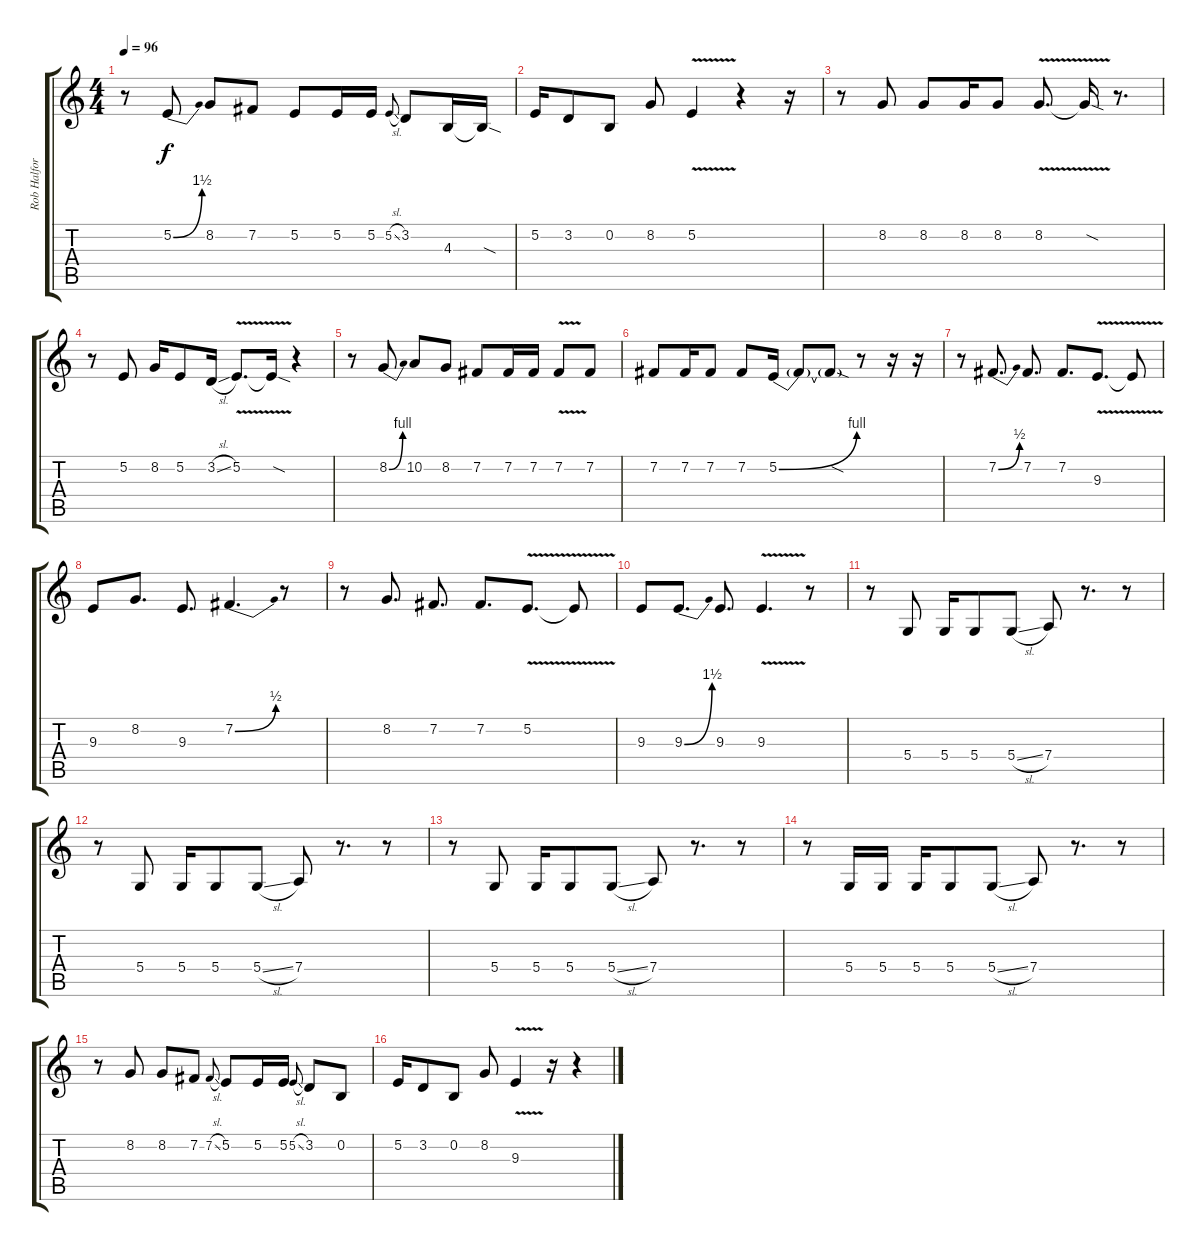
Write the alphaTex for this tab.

\track ("Rob Halford" "Rob Halfor") {instrument violin}
\staff {score tabs}
\tuning (E4 B3 G3 D3 A2 E2) {hide}
\ts (4 4)
\tempo 96
\clef g2
\ks c
r.8{dy f} 5.2{be (bend 0 0 60 6)}.8 8.2.8 7.2.8 5.2.8 5.2.16 5.2.16 5.2{sl}.8{gr onbeat} 3.2.8 4.3.16 4.3{sod t}.16 |
5.2.16 3.2.8 0.2.8 8.2.8 5.2{v}.4 r.4 r.16 |
r.8 8.2.8 8.2.8 8.2.16 8.2.8 8.2{v}.8{d} 8.2{sod t}.16 r.8{d} |
r.8 5.2.8 8.2.16 5.2.8 3.2{sl}.16 5.2{v}.8{d} 5.2{sod t}.16 r.4 |
r.8 8.2{be (bend 0 0 60 4)}.8 10.2.8 8.2.8 7.2.8 7.2.16 7.2.16 7.2{v}.8 7.2.8 |
7.2.8 7.2.16 7.2.8 7.2.8 5.2{be (bend 0 0 60 4)}.16 5.2{t}.8 5.2{sod t}.8 r.8 r.16 r.16 |
r.8 7.2{be (bend 0 0 60 2)}.8{d} 7.2.8{d} 7.2.8{d} 9.3{v}.8{d} 9.3{t}.8 |
9.3.8 8.2.8{d} 9.3.8{d} 7.2{be (bend 0 0 60 2)}.4{d} r.8 |
r.8 8.2.8{d} 7.2.8{d} 7.2.8{d} 5.2{v}.8{d} 5.2{t}.8 |
9.3.8 9.3{be (bend 0 0 60 6)}.8{d} 9.3.8{d} 9.3{v}.4{d} r.8 |
r.8 5.4.8 5.4.16 5.4.8 5.4{sl}.8 7.4.8 r.8{d} r.8 |
r.8 5.4.8 5.4.16 5.4.8 5.4{sl}.8 7.4.8 r.8{d} r.8 |
r.8 5.4.8 5.4.16 5.4.8 5.4{sl}.8 7.4.8 r.8{d} r.8 |
r.8 5.4.16 5.4.16 5.4.16 5.4.8 5.4{sl}.8 7.4.8 r.8{d} r.8 |
r.8 8.2.8 8.2.8 7.2.8 7.2{sl}.8{gr onbeat} 5.2.8 5.2.16 5.2.16 5.2{sl}.8{gr onbeat} 3.2.8 0.2.8 |
5.2.16 3.2.8 0.2.8 8.2.8 9.3{v}.4 r.16 r.4
